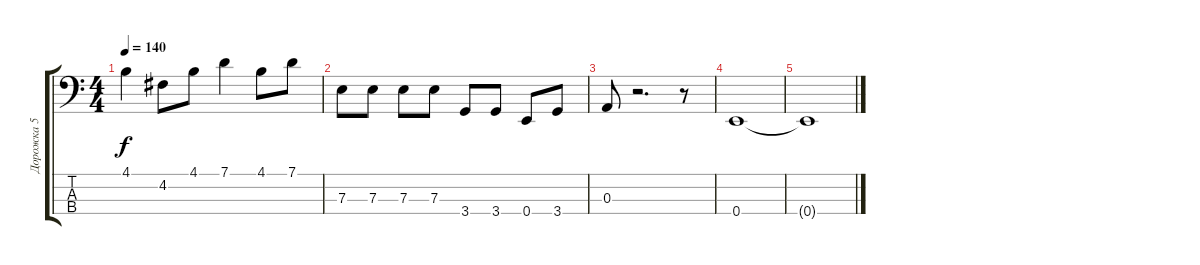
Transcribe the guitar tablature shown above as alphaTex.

\track ("Дорожка 5" "Дорожка 5") {instrument electricbasspick}
\staff {score tabs}
\tuning (G2 D2 A1 E1) {hide}
\ts (4 4)
\tempo 140
\clef f4
\ks c
4.1.4{dy f} 4.2.8 4.1.8 7.1.4 4.1.8 7.1.8 |
7.3.8 7.3.8 7.3.8 7.3.8 3.4.8 3.4.8 0.4.8 3.4.8 |
0.3.8 r.2{d} r.8 |
0.4.1 |
0.4{t}.1
